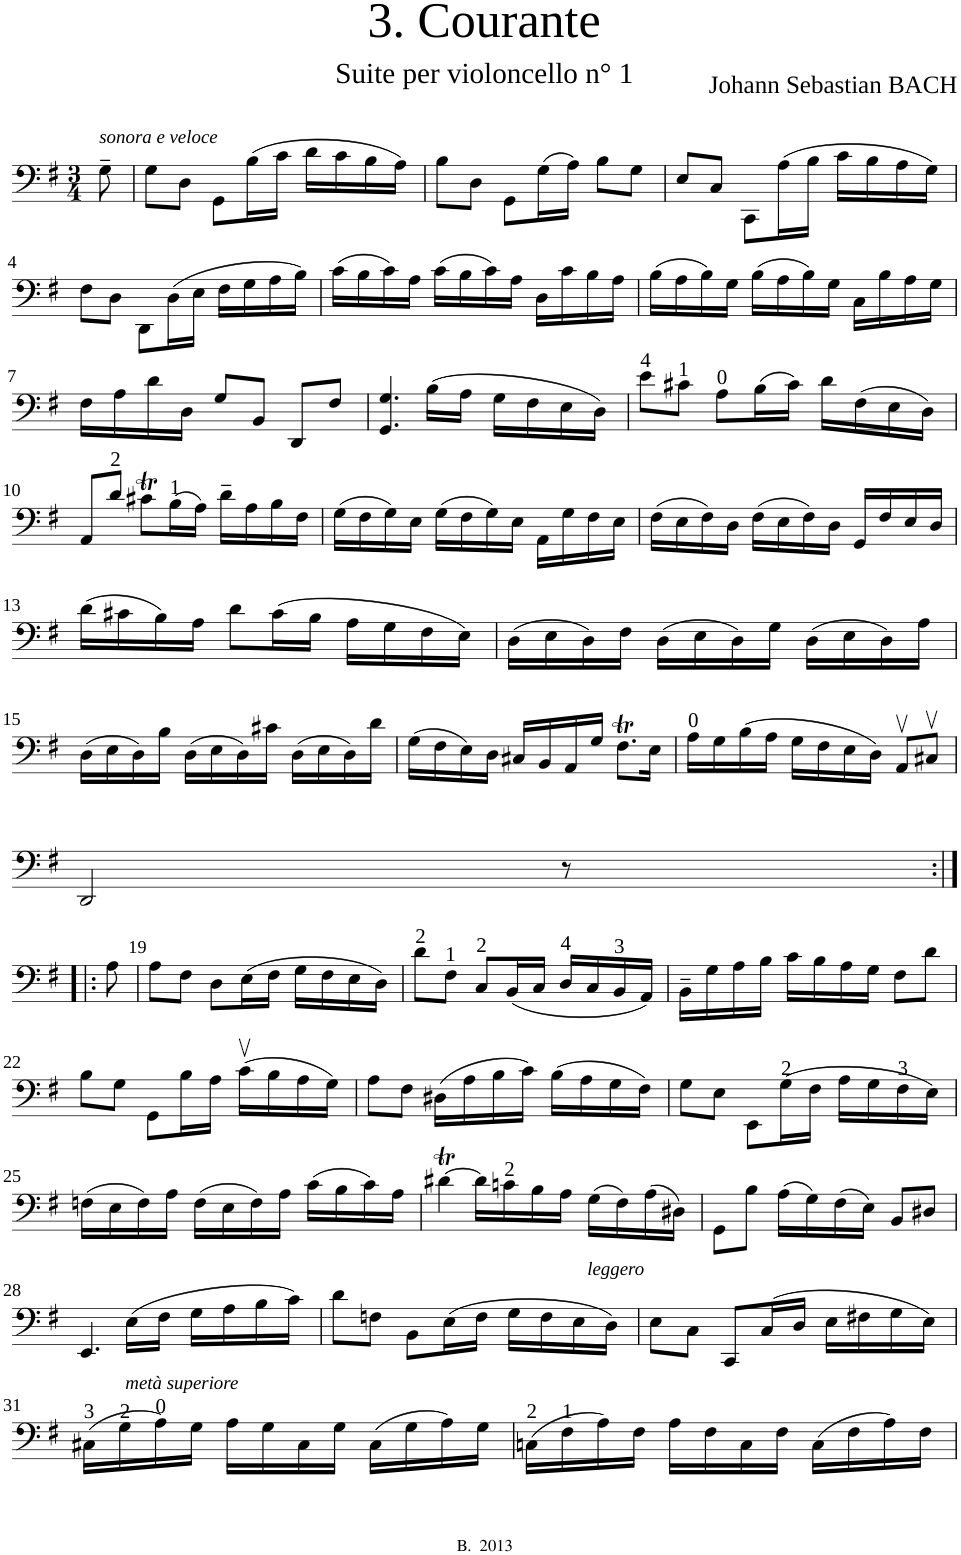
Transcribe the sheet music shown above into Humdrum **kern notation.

**kern
*part1
*staff1
*I"Violoncello
*I'Vc
*clefF4
*k[f#]
*M3/4
=
!LO:TX:a:i:t=sonora e veloce
8G~\
=1
8G\L
8D\J
8GG\L
(16B\L
16c\JJ
16d\LL
16c\
16B\
16A\JJ)
=2
8B\L
8D\J
8GG\L
(16G\L
16A\JJ)
8B\L
8G\J
=3
8E/L
8C/J
8CC\L
(16A\L
16B\JJ
16c\LL
16B\
16A\
16G\JJ)
!!LO:LB:g=z
=4
8F#\L
8D\J
8DD\L
(16D\L
16E\JJ
16F#\LL
16G\
16A\
16B\JJ)
=5
(16c\LL
16B\
16c\)
16A\JJ
(16c\LL
16B\
16c\)
16A\JJ
16D\LL
16c\
16B\
16A\JJ
=6
(16B\LL
16A\
16B\)
16G\JJ
(16B\LL
16A\
16B\)
16G\JJ
16C\LL
16B\
16A\
16G\JJ
!!LO:LB:g=z
=7
16F#\LL
16A\
16d\
16D\JJ
8G/L
8BB/J
8DD/L
8F#/J
=8
4.GG/ 4.G/
(16B\LL
16A\JJ
16G\LL
16F#\
16E\
16D\JJ)
=9
8e\L
8c#X\J
8A\L
(16B\L
16c#\JJ)
16d\LL
(16F#\
16E\
16D\JJ)
!!LO:LB:g=z
=10
8AA/L
8d/J
8c#Xt\L
(16B\L
16A\JJ)
16d~\LL
16A\
16B\
16F#\JJ
=11
(16G\LL
16F#\
16G\)
16E\JJ
(16G\LL
16F#\
16G\)
16E\JJ
16AA\LL
16G\
16F#\
16E\JJ
=12
(16F#\LL
16E\
16F#\)
16D\JJ
(16F#\LL
16E\
16F#\)
16D\JJ
16GG/LL
16F#/
16E/
16D/JJ
!!LO:LB:g=z
=13
(16d\LL
16c#X\
16B\)
16A\JJ
8d\L
(16c#\L
16B\JJ
16A\LL
16G\
16F#\
16E\JJ)
=14
(16D\LL
16E\
16D\)
16F#\JJ
(16D\LL
16E\
16D\)
16G\JJ
(16D\LL
16E\
16D\)
16A\JJ
!!LO:LB:g=z
=15
(16D\LL
16E\
16D\)
16B\JJ
(16D\LL
16E\
16D\)
16c#X\JJ
(16D\LL
16E\
16D\)
16d\JJ
=16
(16G\LL
16F#\
16E\)
16D\JJ
16C#X/LL
16BB/
16AA/
16G/JJ
8.F#t\L
16E\Jk
=17
16A\LL
16G\
(16B\
16A\JJ
16G\LL
16F#\
16E\
16D\JJ)
8AAv/L
8C#Xv/J
!!LO:LB:g=z
=17X1
2DD/
8r
!!LO:LB:g=z
=17X2:|!|:
8A\
=19
8A\L
8F#\J
8D\L
(16E\L
16F#\JJ
16G\LL
16F#\
16E\
16D\JJ)
=20
8d\L
8F#\J
8C/L
(16BB/L
16C/JJ
16D/LL
16C/
16BB/
16AA/JJ)
=21
16BB~\LL
16G\
16A\
16B\JJ
16c\LL
16B\
16A\
16G\JJ
8F#\L
8d\J
!!LO:LB:g=z
=22
8B\L
8G\J
8GG\L
16B\L
16A\JJ
(16cv\LL
16B\
16A\
16G\JJ)
=23
8A\L
8F#\J
(16D#X\LL
16A\
16B\
16c\JJ)
(16B\LL
16A\
16G\
16F#\JJ)
=24
8G\L
8E\J
8EE\L
(16G\L
16F#\JJ
16A\LL
16G\
16F#\
16E\JJ)
!!LO:LB:g=z
=25
(16Fn\LL
16E\
16F\)
16A\JJ
(16F\LL
16E\
16F\)
16A\JJ
(16c\LL
16B\
16c\)
16A\JJ
=26
[4d#Xt\
16d#\LL]
16cn\
16B\
16A\JJ
!LO:TX:b:i:t=leggero
(16G\LL
16F#\)
(16A\
16D#X\JJ)
=27
8GG\L
8B\J
(16A\LL
16G\)
(16F#\
16E\JJ)
8BB/L
8D#X/J
!!LO:LB:g=z
=28
4.EE/
!LO:TX:b:i:t=metà superiore
(16E\LL
16F#\JJ
16G\LL
16A\
16B\
16c\JJ)
=29
8d\L
8Fn\J
8BB\L
(16E\L
16F\JJ
16G\LL
16F\
16E\
16D\JJ)
=30
8E\L
8C\J
8CC/L
(16C/L
16D/JJ
16E\LL
16F#X\
16G\
16E\JJ)
!!LO:LB:g=z
=31
(16C#X\LL
16G\
16A\)
16G\JJ
16A\LL
16G\
16C#\
16G\JJ
(16C#\LL
16G\
16A\)
16G\JJ
=32
(16Cn\LL
16F#\
16A\)
16F#\JJ
16A\LL
16F#\
16C\
16F#\JJ
(16C\LL
16F#\
16A\)
16F#\JJ
=
*-
